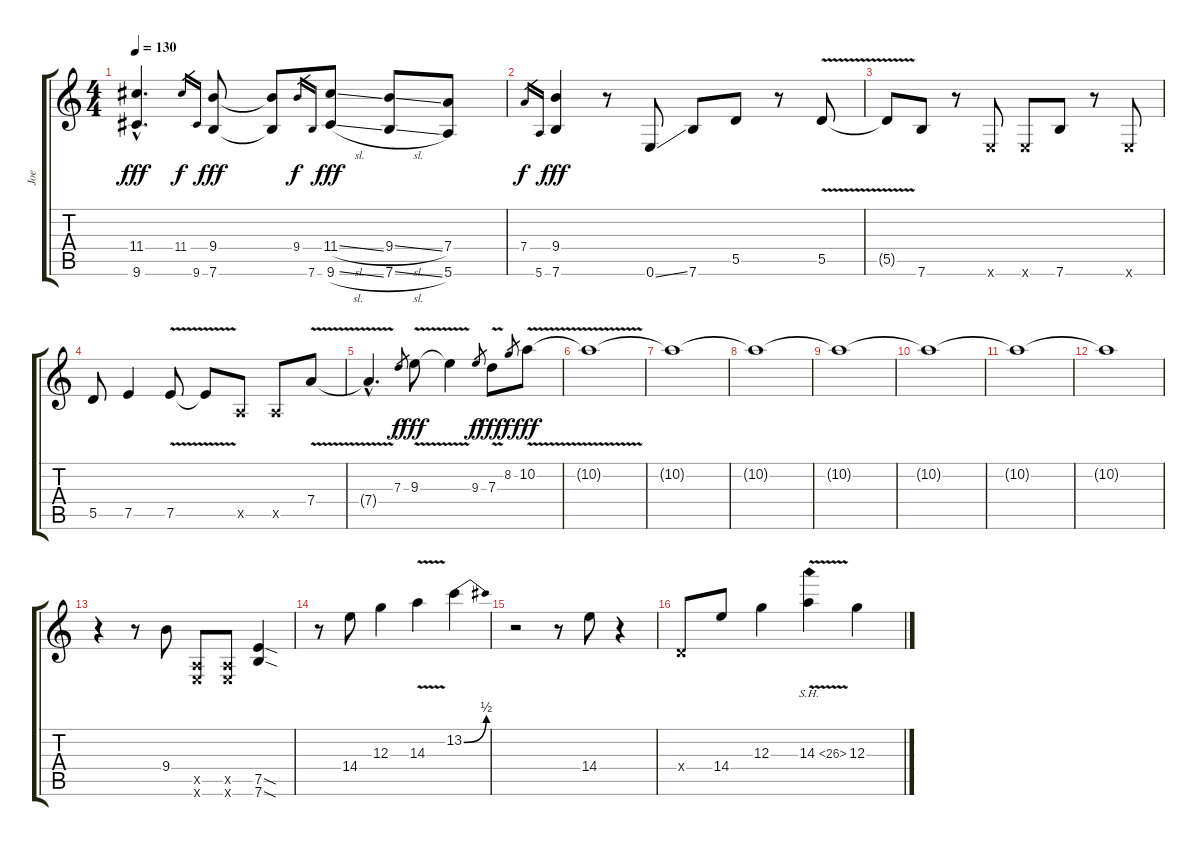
\track ("Joe" "Joe") {instrument overdrivenguitar}
\staff {score tabs}
\tuning (E4 B3 G3 D3 A2 E2) {hide}
\ts (4 4)
\tempo 130
\clef g2
\ks c
(11.4{hac t} 9.6{hac t}).4{d dy fff} 11.4.16{gr dy f} 9.6.16{gr} (9.4 7.6).8{dy fff} (9.4{t} 7.6{t}).8 9.4.16{gr dy f} 7.6.16{gr} (11.4{sl} 9.6{sl}).8{dy fff} (9.4{sl} 7.6{sl}).8 (7.4 5.6).8 |
7.4.16{gr dy f} 5.6.16{gr} (9.4 7.6).4{dy fff} r.8 0.6{ss}.8 7.6.8 5.5.8 r.8 5.5{v}.8 |
5.5{t}.8 7.6.8 r.8 0.6{x}.8 0.6{x}.8 7.6.8 r.8 0.6{x}.8 |
5.5.8 7.5.4 7.5{v}.8 7.5{t}.8 0.5{x}.8 0.5{x}.8 7.4{v}.8 |
7.4{hac t}.4{d} 7.3.8{gr dy f} 9.3{v}.8{dy fff} 9.3{t}.4 9.3.8{gr dy f} 7.3{v}.8{dy fff} 8.2.8{gr dy f} 10.2{v}.8{dy fff} |
10.2{t}.1 |
10.2{t}.1 |
10.2{t}.1 |
10.2{t}.1 |
10.2{t}.1 |
10.2{t}.1 |
10.2{t}.1 |
r.4 r.8 9.4.8 (0.5{x} 0.6{x}).8 (0.5{x} 0.6{x}).8 (7.5{sod} 7.6{sod}).4 |
r.8 14.4.8 12.3.4 14.3{v}.4 13.2{be (bend 0 0 60 2)}.4 |
r.2 r.8 14.4.8 r.4 |
0.4{x}.8 14.4.8 12.3.4 14.3{sh 12 v}.4 12.3.4
